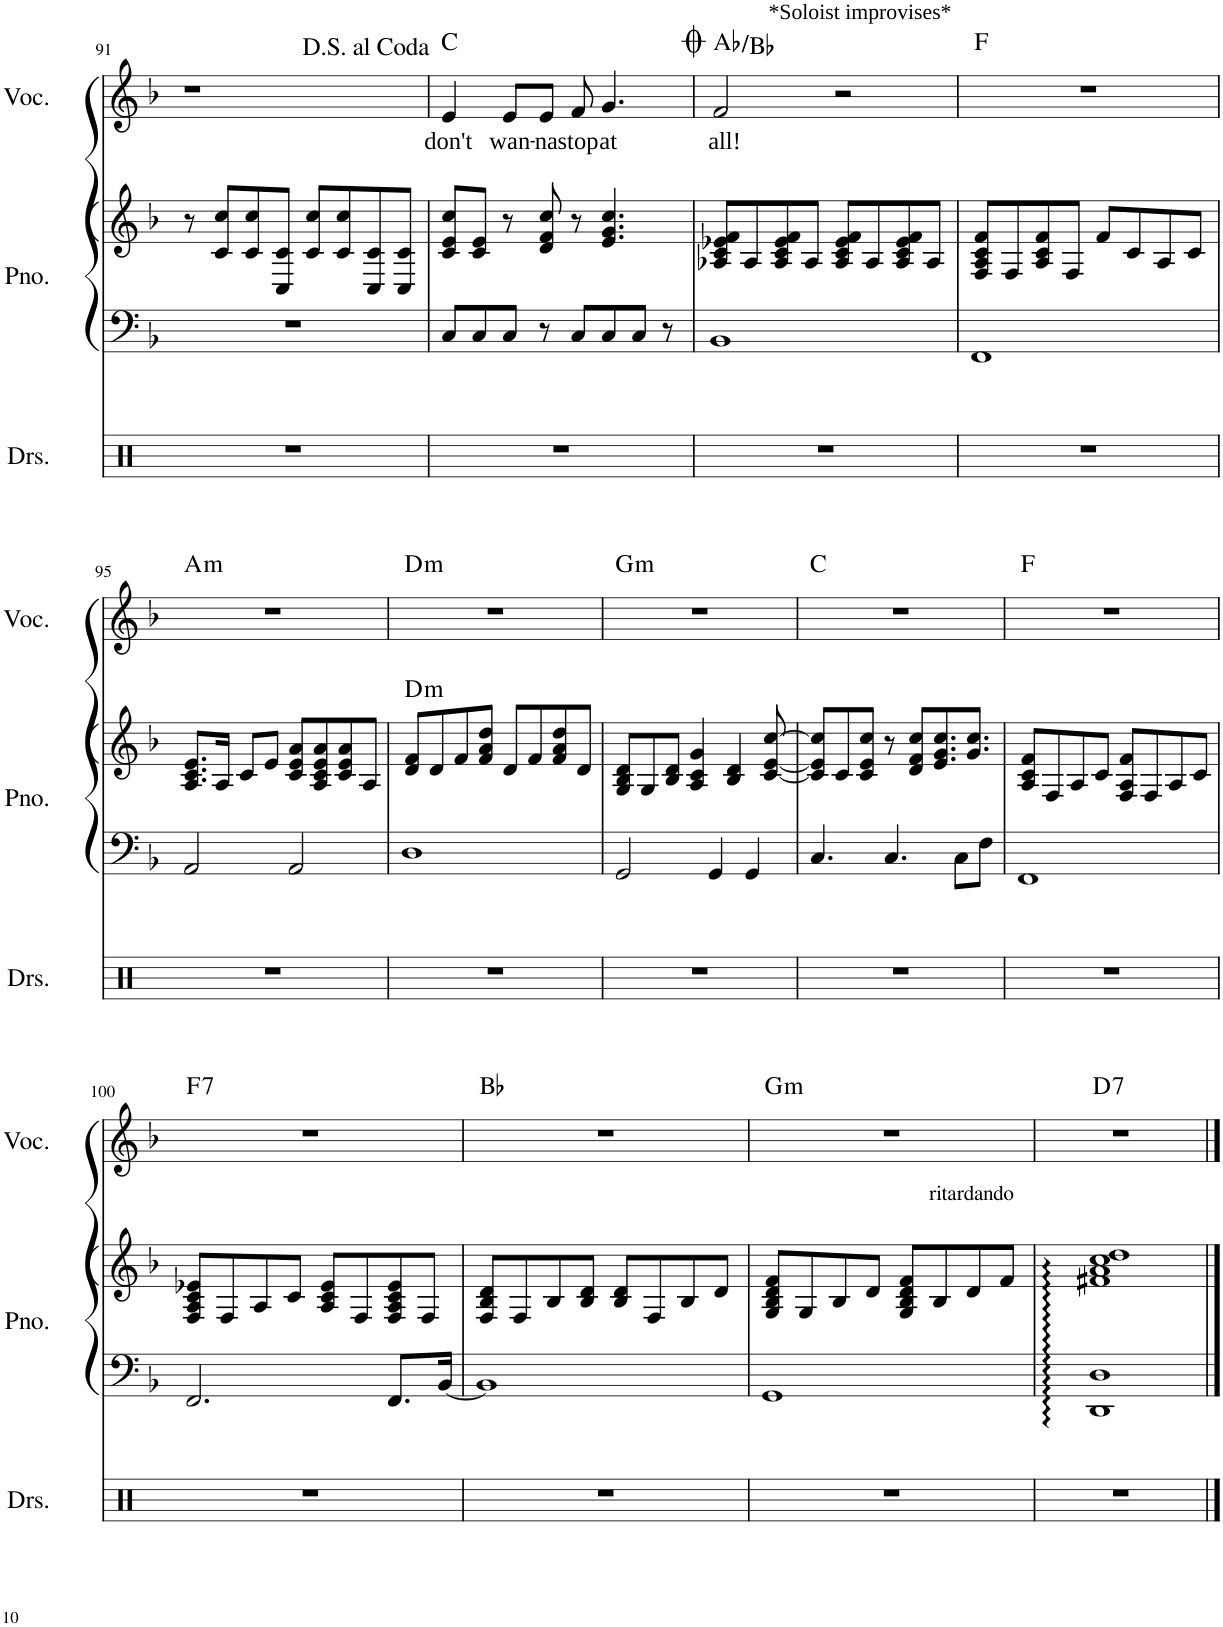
**kern	**kern	**kern	**harte	**kern	**text	**harte
*part3	*part2	*part2	*part2	*part1	*part1	*part1
*staff4	*staff3	*staff2	*	*staff1	*staff1	*
*I"Drumset	*I"Piano	*	*	*I"Vocals	*	*
*I'Drs.	*I'Pno.	*	*	*I'Voc.	*	*
!!LO:PB:g=z
*clefX	*clefF4	*clefG2	*	*clefG2	*	*
*k[]	*k[b-]	*k[b-]	*	*k[b-]	*	*
*M4/4	*M4/4	*M4/4	*	*M4/4	*	*
=91	=91	=91	=91	=91	=91	=91
1r	1r	8r	.	1r	.	.
.	.	8c/ 8cc/L	.	.	.	.
.	.	8c/ 8cc/	.	.	.	.
.	.	8C/ 8c/J	.	.	.	.
.	.	8c/ 8cc/L	.	.	.	.
.	.	8c/ 8cc/	.	.	.	.
.	.	8C/ 8c/	.	.	.	.
.	.	8C/ 8c/J	.	.	.	.
=92	=92	=92	=92	=92	=92	=92
!	!	!	!	!	!LO:LY:b	!
1r	8C/L	8c/ 8e/ 8cc/L	.	4e/	don't	C:maj
.	8C/	8c/ 8e/J	.	.	.	.
!	!	!	!	!	!LO:LY:b	!
.	8C/J	8r	.	8e/L	wan-	.
!	!	!	!	!	!LO:LY:b	!
.	8r	8d/ 8f/ 8cc/	.	8e/J	-na	.
!	!	!	!	!	!LO:LY:b	!
.	8C/L	8r	.	8f/	stop	.
!	!	!	!	!	!LO:LY:b	!
.	8C/	4.e/ 4.g/ 4.cc/	.	4.g/	at	.
.	8C/J	.	.	.	.	.
.	8r	.	.	.	.	.
=93	=93	=93	=93	=93	=93	=93
!	!	!	!	!	!LO:LY:b	!
1r	1BB-	8A-X/ 8c/ 8e-X/ 8f/L	.	2f/	all!	Ab:maj/2
.	.	8A-/	.	.	.	.
.	.	8A-/ 8c/ 8e-/ 8f/	.	.	.	.
.	.	8A-/J	.	.	.	.
!	!	!	!	!LO:TX:a:t=*Soloist improvises*	!	!
.	.	8A-/ 8c/ 8e-/ 8f/L	.	2r	.	.
.	.	8A-/	.	.	.	.
.	.	8A-/ 8c/ 8e-/ 8f/	.	.	.	.
.	.	8A-/J	.	.	.	.
=94	=94	=94	=94	=94	=94	=94
1r	1FF	8F/ 8A/ 8c/ 8f/L	.	1r	.	F:maj
.	.	8F/	.	.	.	.
.	.	8A/ 8c/ 8f/	.	.	.	.
.	.	8F/J	.	.	.	.
.	.	8f/L	.	.	.	.
.	.	8c/	.	.	.	.
.	.	8A/	.	.	.	.
.	.	8c/J	.	.	.	.
!!LO:LB:g=z
=95	=95	=95	=95	=95	=95	=95
!	!	!	!	!	!	!LO:H:kt=m
1r	2AA/	8.A/ 8.c/ 8.e/L	.	1r	.	A:min
.	.	16A/Jk	.	.	.	.
.	.	8c/L	.	.	.	.
.	.	8e/J	.	.	.	.
.	2AA/	8c/ 8e/ 8a/L	.	.	.	.
.	.	8A/ 8c/ 8e/ 8a/	.	.	.	.
.	.	8c/ 8e/ 8a/	.	.	.	.
.	.	8A/J	.	.	.	.
=96	=96	=96	=96	=96	=96	=96
!	!	!	!LO:H:kt=m	!	!	!LO:H:kt=m
1r	1D	8d/ 8f/L	D:min	1r	.	D:min
.	.	8d/	.	.	.	.
.	.	8f/	.	.	.	.
.	.	8f/ 8a/ 8dd/J	.	.	.	.
.	.	8d/L	.	.	.	.
.	.	8f/	.	.	.	.
.	.	8f/ 8a/ 8dd/	.	.	.	.
.	.	8d/J	.	.	.	.
=97	=97	=97	=97	=97	=97	=97
!	!	!	!	!	!	!LO:H:kt=m
1r	2GG/	8G/ 8B-/ 8d/L	.	1r	.	G:min
.	.	8G/	.	.	.	.
.	.	8B-/ 8d/J	.	.	.	.
.	.	4A/ 4c/ 4g/	.	.	.	.
.	4GG/	.	.	.	.	.
.	.	4B-/ 4d/	.	.	.	.
.	4GG/	.	.	.	.	.
.	.	[8c/ [8e/ [8cc/	.	.	.	.
=98	=98	=98	=98	=98	=98	=98
1r	4.C/	8c/] 8e/] 8cc/]L	.	1r	.	C:maj
.	.	8c/	.	.	.	.
.	.	8c/ 8e/ 8cc/J	.	.	.	.
.	4.C/	8r	.	.	.	.
.	.	8d/ 8f/ 8cc/L	.	.	.	.
.	.	8.e/ 8.g/ 8.cc/	.	.	.	.
.	8C\L	.	.	.	.	.
.	.	8.g/ 8.cc/J	.	.	.	.
.	8F\J	.	.	.	.	.
=99	=99	=99	=99	=99	=99	=99
1r	1FF	8A/ 8c/ 8f/L	.	1r	.	F:maj
.	.	8F/	.	.	.	.
.	.	8A/	.	.	.	.
.	.	8c/J	.	.	.	.
.	.	8F/ 8A/ 8f/L	.	.	.	.
.	.	8F/	.	.	.	.
.	.	8A/	.	.	.	.
.	.	8c/J	.	.	.	.
!!LO:LB:g=z
=100	=100	=100	=100	=100	=100	=100
!	!	!	!	!	!	!LO:H:kt=7
1r	2.FF/	8F/ 8A/ 8c/ 8e-X/L	.	1r	.	F:7
.	.	8F/	.	.	.	.
.	.	8A/	.	.	.	.
.	.	8c/J	.	.	.	.
.	.	8A/ 8c/ 8e-/L	.	.	.	.
.	.	8F/	.	.	.	.
.	8.FF/L	8F/ 8A/ 8c/ 8e-/	.	.	.	.
.	.	8F/J	.	.	.	.
.	[16BB-/Jk	.	.	.	.	.
=101	=101	=101	=101	=101	=101	=101
1r	1BB-]	8F/ 8B-/ 8d/L	.	1r	.	Bb:maj
.	.	8F/	.	.	.	.
.	.	8B-/	.	.	.	.
.	.	8B-/ 8d/J	.	.	.	.
.	.	8B-/ 8d/L	.	.	.	.
.	.	8F/	.	.	.	.
.	.	8B-/	.	.	.	.
.	.	8d/J	.	.	.	.
=102	=102	=102	=102	=102	=102	=102
!	!	!	!	!	!	!LO:H:kt=m
1r	1GG	8G/ 8B-/ 8d/ 8f/L	.	1r	.	G:min
.	.	8G/	.	.	.	.
.	.	8B-/	.	.	.	.
.	.	8d/J	.	.	.	.
!	!	!LO:TX:a:t=ritardando	!	!	!	!
.	.	8G/ 8B-/ 8d/ 8f/L	.	.	.	.
.	.	8B-/	.	.	.	.
.	.	8d/	.	.	.	.
.	.	8f/J	.	.	.	.
=103	=103	=103	=103	=103	=103	=103
!	!	!	!	!	!	!LO:H:kt=7
1r	1DD: 1D:	1f#X 1a 1cc 1dd	.	1r	.	D:7
==	==	==	==	==	==	==
*-	*-	*-	*-	*-	*-	*-
